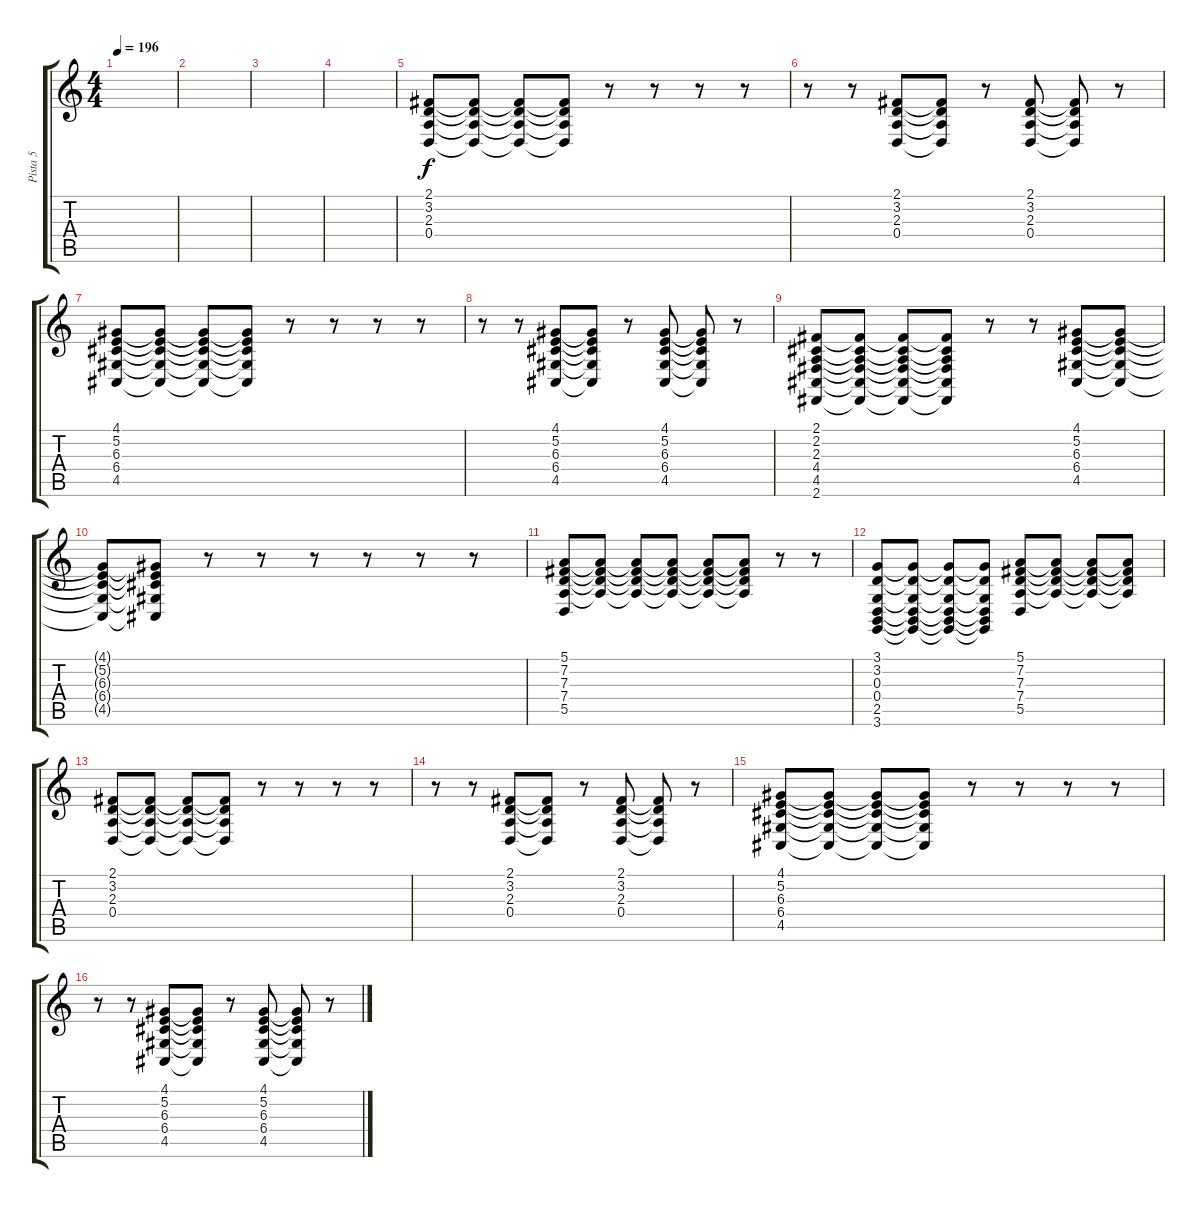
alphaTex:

\track ("Pista 5" "Pista 5") {instrument stringensemble1}
\staff {score tabs}
\tuning (E4 B3 G3 D3 A2 E2) {hide}
\ts (4 4)
\tempo 196
\clef g2
\ks c
|
|
|
|
(2.1 3.2 2.3 0.4).8 (2.1{t} 3.2{t} 2.3{t} 0.4{t}).8 (2.1{t} 3.2{t} 2.3{t} 0.4{t}).8 (2.1{t} 3.2{t} 2.3{t} 0.4{t}).8 r.8 r.8 r.8 r.8 |
r.8 r.8 (2.1 3.2 2.3 0.4).8 (2.1{t} 3.2{t} 2.3{t} 0.4{t}).8 r.8 (2.1 3.2 2.3 0.4).8 (2.1{t} 3.2{t} 2.3{t} 0.4{t}).8 r.8 |
(4.1 5.2 6.3 6.4 4.5).8 (4.1{t} 5.2{t} 6.3{t} 6.4{t} 4.5{t}).8 (4.1{t} 5.2{t} 6.3{t} 6.4{t} 4.5{t}).8 (4.1{t} 5.2{t} 6.3{t} 6.4{t} 4.5{t}).8 r.8 r.8 r.8 r.8 |
r.8 r.8 (4.1 5.2 6.3 6.4 4.5).8 (4.1{t} 5.2{t} 6.3{t} 6.4{t} 4.5{t}).8 r.8 (4.1 5.2 6.3 6.4 4.5).8 (4.1{t} 5.2{t} 6.3{t} 6.4{t} 4.5{t}).8 r.8 |
(2.1 2.2 2.3 4.4 4.5 2.6).8 (2.1{t} 2.2{t} 2.3{t} 4.4{t} 4.5{t} 2.6{t}).8 (2.1{t} 2.2{t} 2.3{t} 4.4{t} 4.5{t} 2.6{t}).8 (2.1{t} 2.2{t} 2.3{t} 4.4{t} 4.5{t} 2.6{t}).8 r.8 r.8 (4.1 5.2 6.3 6.4 4.5).8 (4.1{t} 5.2{t} 6.3{t} 6.4{t} 4.5{t}).8 |
(4.1{t} 5.2{t} 6.3{t} 6.4{t} 4.5{t}).8 (4.1{t} 5.2{t} 6.3{t} 6.4{t} 4.5{t}).8 r.8 r.8 r.8 r.8 r.8 r.8 |
(5.1 7.2 7.3 7.4 5.5).8 (5.1{t} 7.2{t} 7.3{t} 7.4{t}).8 (5.1{t} 7.2{t} 7.3{t} 7.4{t}).8 (5.1{t} 7.2{t} 7.3{t} 7.4{t}).8 (5.1{t} 7.2{t} 7.3{t} 7.4{t}).8 (5.1{t} 7.2{t} 7.3{t} 7.4{t}).8 r.8 r.8 |
(3.1 3.2 0.3 0.4 2.5 3.6).8 (3.1{t} 3.2{t} 0.3{t} 0.4{t} 2.5{t} 3.6{t}).8 (3.1{t} 3.2{t} 0.3{t} 0.4{t} 2.5{t} 3.6{t}).8 (3.1{t} 3.2{t} 0.3{t} 0.4{t} 2.5{t} 3.6{t}).8 (5.1 7.2 7.3 7.4 5.5).8 (5.1{t} 7.2{t} 7.3{t} 7.4{t}).8 (5.1{t} 7.2{t} 7.3{t} 7.4{t}).8 (5.1{t} 7.2{t} 7.3{t} 7.4{t}).8 |
(2.1 3.2 2.3 0.4).8 (2.1{t} 3.2{t} 2.3{t} 0.4{t}).8 (2.1{t} 3.2{t} 2.3{t} 0.4{t}).8 (2.1{t} 3.2{t} 2.3{t} 0.4{t}).8 r.8 r.8 r.8 r.8 |
r.8 r.8 (2.1 3.2 2.3 0.4).8 (2.1{t} 3.2{t} 2.3{t} 0.4{t}).8 r.8 (2.1 3.2 2.3 0.4).8 (2.1{t} 3.2{t} 2.3{t} 0.4{t}).8 r.8 |
(4.1 5.2 6.3 6.4 4.5).8 (4.1{t} 5.2{t} 6.3{t} 6.4{t} 4.5{t}).8 (4.1{t} 5.2{t} 6.3{t} 6.4{t} 4.5{t}).8 (4.1{t} 5.2{t} 6.3{t} 6.4{t} 4.5{t}).8 r.8 r.8 r.8 r.8 |
r.8 r.8 (4.1 5.2 6.3 6.4 4.5).8 (4.1{t} 5.2{t} 6.3{t} 6.4{t} 4.5{t}).8 r.8 (4.1 5.2 6.3 6.4 4.5).8 (4.1{t} 5.2{t} 6.3{t} 6.4{t} 4.5{t}).8 r.8
